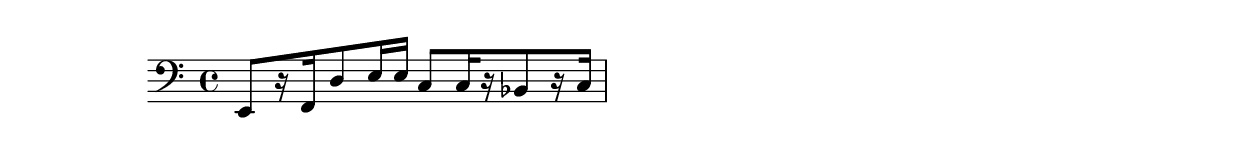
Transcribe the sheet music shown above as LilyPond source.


\header {
  texidoc = "The number of beams does not change on a rest."
}

\version "2.11.51"

\layout { ragged-right = ##t }

\relative c, {
  \clef bass	 
  e8[ r16 f d'8 e16 e16]  c8[ c16 r16 bes8 r16 c16] |
}
